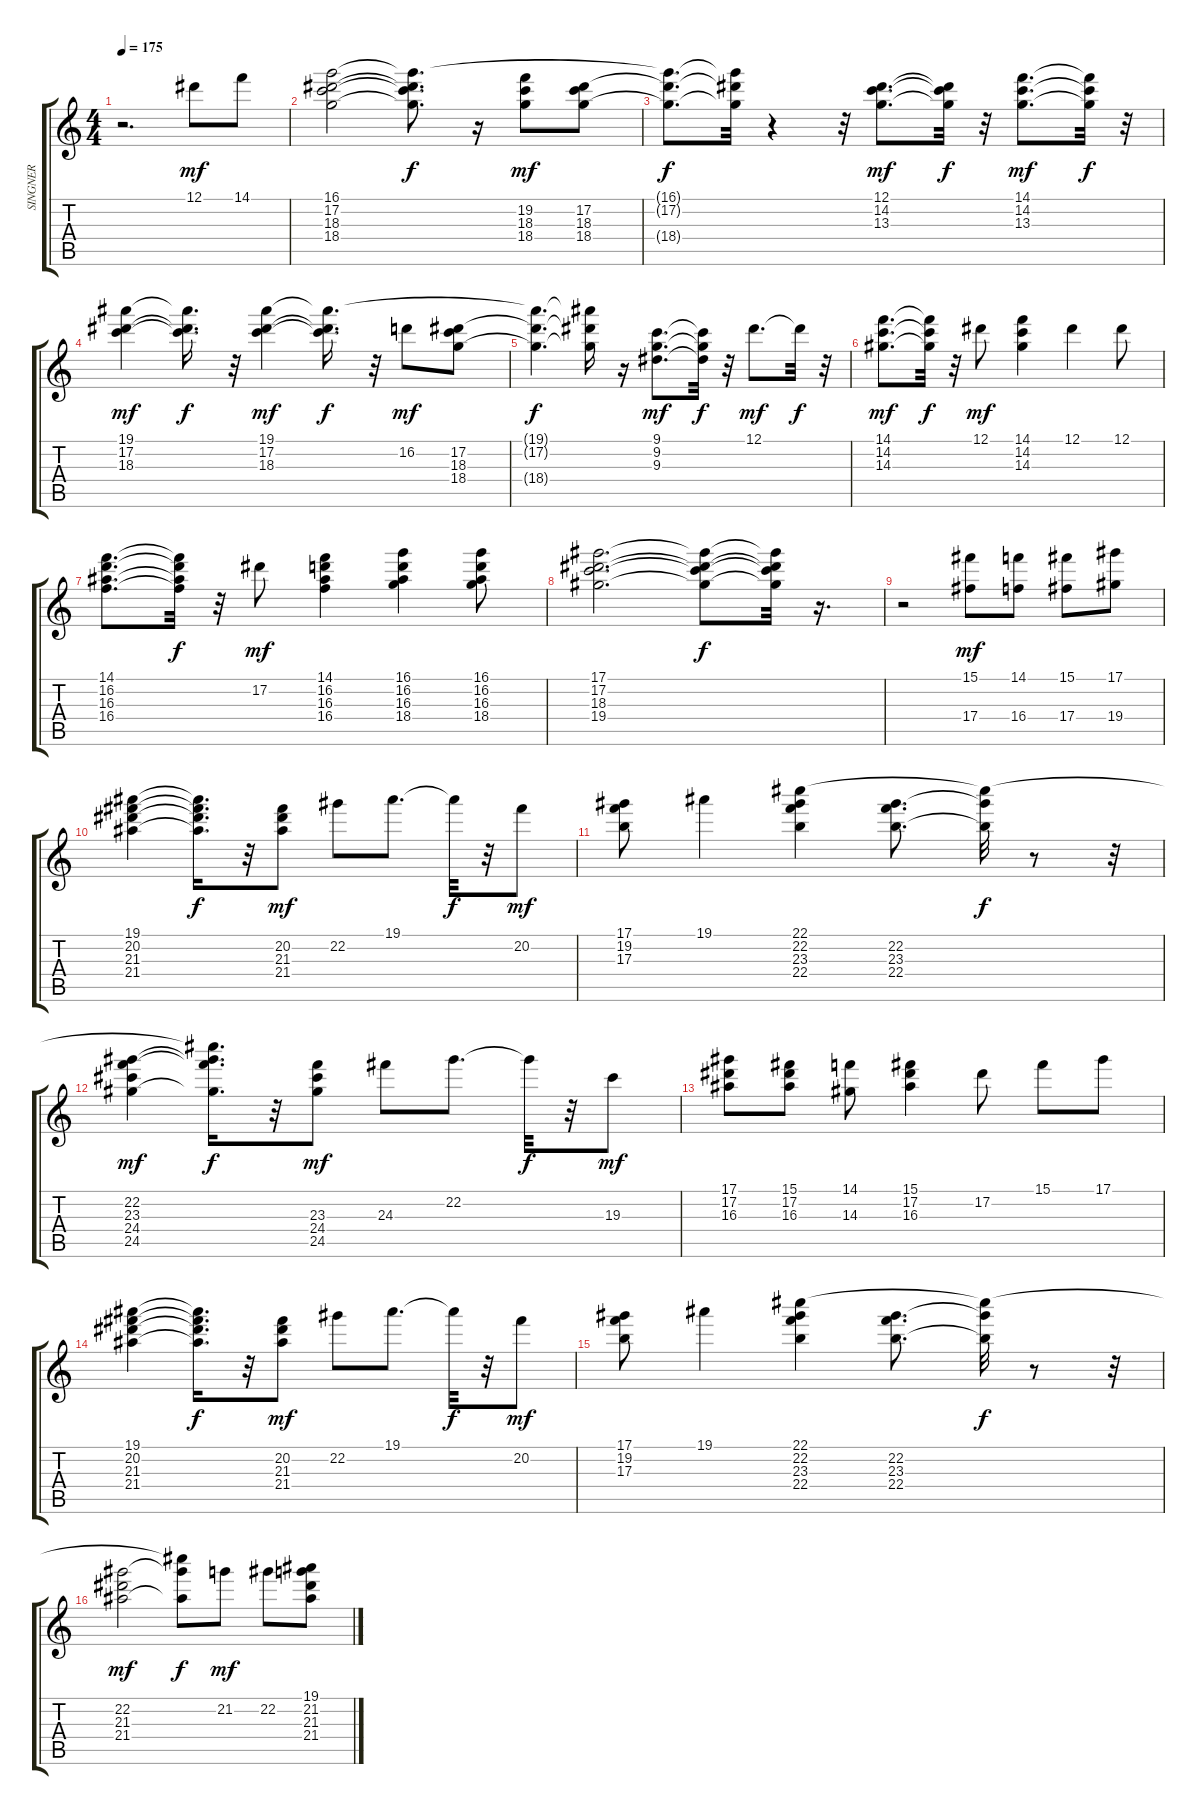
\track ("SINGNER" "SINGNER") {instrument acousticguitarnylon}
\staff {score tabs}
\tuning (Eb4 Bb3 Gb3 Db3 Ab2 Eb2) {hide}
\ts (4 4)
\tempo 175
\clef g2
\ks c
r.2{d dy f} 12.1.8{dy mf} 14.1.8 |
(16.1 17.2 18.3 18.4).2 (16.1{t} 17.2{t} 18.3{t} 18.4{t}).8{d dy f} r.16 (19.2 18.3 18.4).8{dy mf} (17.2 18.3 18.4).8 |
(16.1{t} 17.2{t} 18.4{t}).8{d dy f} (16.1{t} 17.2{t} 18.4{t}).32 r.4 r.32 (12.1 14.2 13.3).8{d dy mf} (12.1{t} 14.2{t} 13.3{t}).32{dy f} r.32 (14.1 14.2 13.3).8{d dy mf} (14.1{t} 14.2{t} 13.3{t}).32{dy f} r.32 |
(19.1 17.2 18.3).4{dy mf} (19.1{t} 17.2{t} 18.3{t}).16{d dy f} r.32 (19.1 17.2 18.3).4{dy mf} (19.1{t} 17.2{t} 18.3{t}).16{d dy f} r.32 16.2.8{dy mf} (17.2 18.3 18.4).8 |
(19.1{t} 17.2{t} 18.4{t}).4{d dy f} (19.1{t} 17.2{t} 18.4{t}).16 r.16 (9.1 9.2 9.3).8{d dy mf} (9.1{t} 9.2{t} 9.3{t}).32{dy f} r.32 12.1.8{d dy mf} 12.1{t}.32{dy f} r.32 |
(14.1 14.2 14.3).8{d dy mf} (14.1{t} 14.2{t} 14.3{t}).32{dy f} r.32 12.1.8{dy mf} (14.1 14.2 14.3).4 12.1.4 12.1.8 |
(14.1 16.2 16.3 16.4).8{d} (14.1{t} 16.2{t} 16.3{t} 16.4{t}).32{dy f} r.32 17.2.8{dy mf} (14.1 16.2 16.3 16.4).4 (16.1 16.2 16.3 18.4).4 (16.1 16.2 16.3 18.4).8 |
(17.1 17.2 18.3 19.4).2{d} (17.1{t} 17.2{t} 18.3{t} 19.4{t}).8{dy f} (17.1{t} 17.2{t} 18.3{t} 19.4{t}).32 r.16{d} |
r.2 (15.1 17.4).8{dy mf} (14.1 16.4).8 (15.1 17.4).8 (17.1 19.4).8 |
(19.1 20.2 21.3 21.4).4 (19.1{t} 20.2{t} 21.3{t} 21.4{t}).16{d dy f} r.32 (20.2 21.3 21.4).8{dy mf} 22.2.8 19.1.8{d} 19.1{t}.32{dy f} r.32 20.2.8{dy mf} |
(17.1 19.2 17.3).8 19.1.4 (22.1 22.2 23.3 22.4).4 (22.2 23.3 22.4).8{d} (22.1{t} 22.2{t} 22.4{t}).32{dy f} r.8 r.32 |
(22.2 23.3 24.4 24.5).4{dy mf} (22.1{t} 22.2{t} 23.3{t} 24.5{t}).16{d dy f} r.32 (23.3 24.4 24.5).8{dy mf} 24.3.8 22.2.8{d} 22.2{t}.32{dy f} r.32 19.3.8{dy mf} |
(17.1 17.2 16.3).8 (15.1 17.2 16.3).8 (14.1 14.3).8 (15.1 17.2 16.3).4 17.2.8 15.1.8 17.1.8 |
(19.1 20.2 21.3 21.4).4 (19.1{t} 20.2{t} 21.3{t} 21.4{t}).16{d dy f} r.32 (20.2 21.3 21.4).8{dy mf} 22.2.8 19.1.8{d} 19.1{t}.32{dy f} r.32 20.2.8{dy mf} |
(17.1 19.2 17.3).8 19.1.4 (22.1 22.2 23.3 22.4).4 (22.2 23.3 22.4).8{d} (22.1{t} 22.2{t} 22.4{t}).32{dy f} r.8 r.32 |
(22.2 21.3 21.4).2{dy mf} (22.1{t} 22.2{t} 21.4{t}).8{dy f} 21.2.8{dy mf} 22.2.8 (19.1 21.2 21.3 21.4).8
